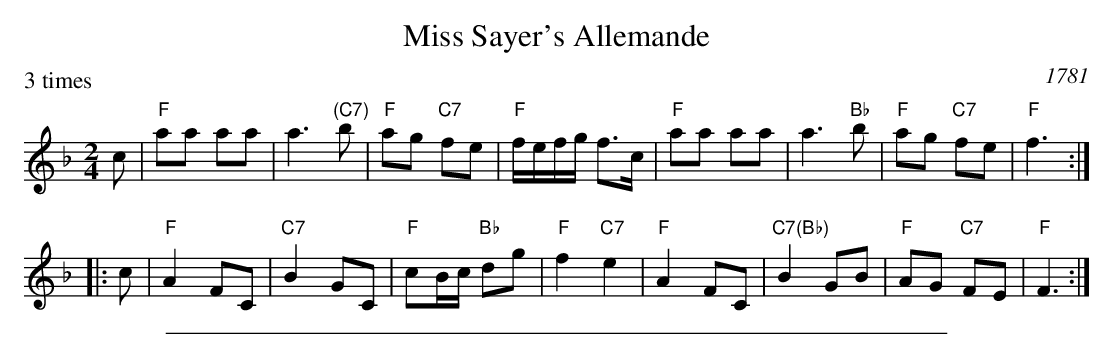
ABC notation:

X:1
T: Miss Sayer's Allemande
O: 1781
P: 3 times
M: 2/4
L: 1/16
K: F
   c2 \
| "F"a2a2 a2a2 | a6 "(C7)"b2 | "F"a2g2 "C7"f2e2 | "F"fefg f3c \
| "F"a2a2 a2a2 | a6 "Bb"b2 | "F"a2g2 "C7"f2e2 | "F"f6 :|
|: c2 \
| "F"A4 F2C2 | "C7"B4 G2C2 | "F"c2Bc "Bb"d2g2 | "F"f4 "C7"e4 \
| "F"A4 F2C2 | "C7(Bb)"B4 G2B2 | "F"A2G2 "C7"F2E2 | "F"F6 :|
